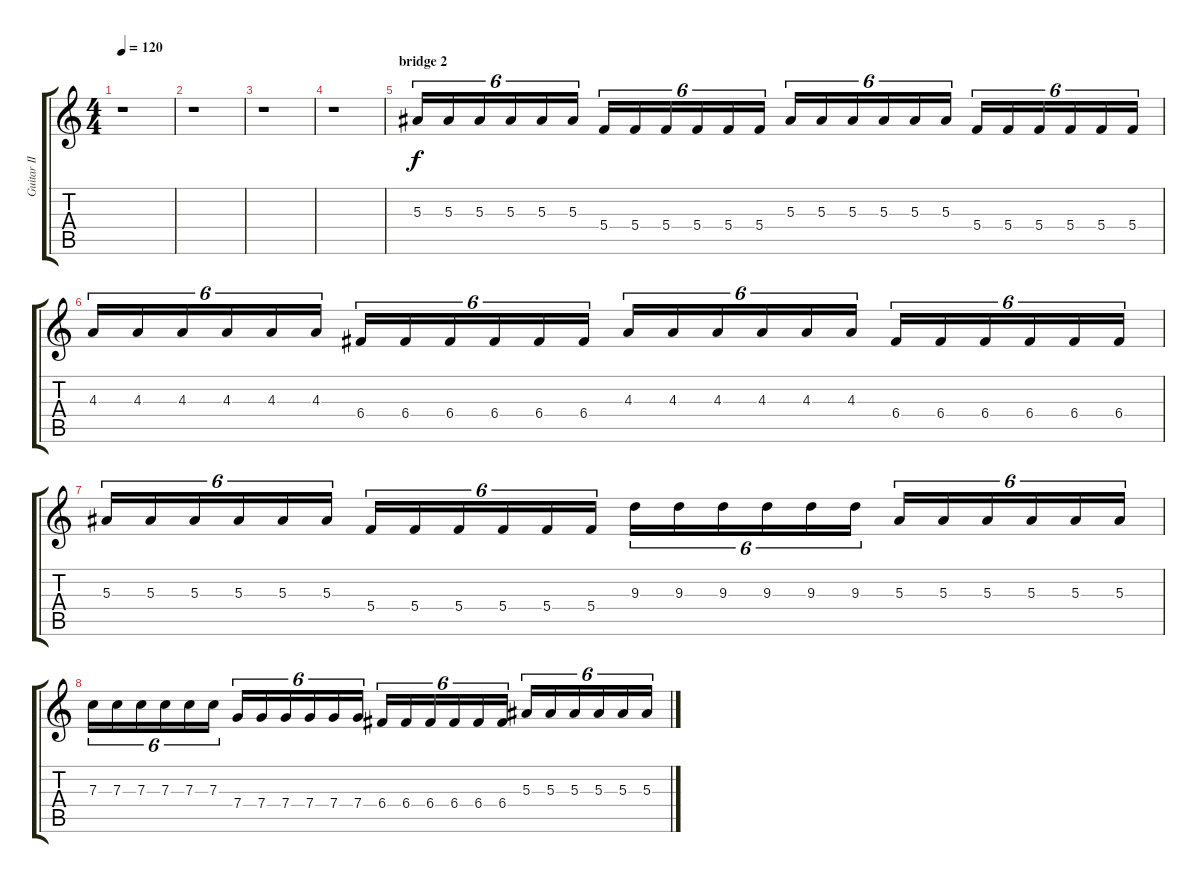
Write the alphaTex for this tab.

\track ("Guitar II" "Guitar II") {instrument distortionguitar}
\staff {score tabs}
\tuning (D4 A3 F3 C3 G2 D2) {hide}
\ts (4 4)
\tempo 120
\clef g2
\ks c
r.1{dy f} |
r.1 |
r.1 |
r.1 |
\section ("" "bridge 2")
5.3.16{tu (6 4) volume 13 balance 12} 5.3.16{tu (6 4)} 5.3.16{tu (6 4)} 5.3.16{tu (6 4)} 5.3.16{tu (6 4)} 5.3.16{tu (6 4)} 5.4.16{tu (6 4)} 5.4.16{tu (6 4)} 5.4.16{tu (6 4)} 5.4.16{tu (6 4)} 5.4.16{tu (6 4)} 5.4.16{tu (6 4)} 5.3.16{tu (6 4)} 5.3.16{tu (6 4)} 5.3.16{tu (6 4)} 5.3.16{tu (6 4)} 5.3.16{tu (6 4)} 5.3.16{tu (6 4)} 5.4.16{tu (6 4)} 5.4.16{tu (6 4)} 5.4.16{tu (6 4)} 5.4.16{tu (6 4)} 5.4.16{tu (6 4)} 5.4.16{tu (6 4)} |
4.3.16{tu (6 4)} 4.3.16{tu (6 4)} 4.3.16{tu (6 4)} 4.3.16{tu (6 4)} 4.3.16{tu (6 4)} 4.3.16{tu (6 4)} 6.4.16{tu (6 4)} 6.4.16{tu (6 4)} 6.4.16{tu (6 4)} 6.4.16{tu (6 4)} 6.4.16{tu (6 4)} 6.4.16{tu (6 4)} 4.3.16{tu (6 4)} 4.3.16{tu (6 4)} 4.3.16{tu (6 4)} 4.3.16{tu (6 4)} 4.3.16{tu (6 4)} 4.3.16{tu (6 4)} 6.4.16{tu (6 4)} 6.4.16{tu (6 4)} 6.4.16{tu (6 4)} 6.4.16{tu (6 4)} 6.4.16{tu (6 4)} 6.4.16{tu (6 4)} |
5.3.16{tu (6 4)} 5.3.16{tu (6 4)} 5.3.16{tu (6 4)} 5.3.16{tu (6 4)} 5.3.16{tu (6 4)} 5.3.16{tu (6 4)} 5.4.16{tu (6 4)} 5.4.16{tu (6 4)} 5.4.16{tu (6 4)} 5.4.16{tu (6 4)} 5.4.16{tu (6 4)} 5.4.16{tu (6 4)} 9.3.16{tu (6 4)} 9.3.16{tu (6 4)} 9.3.16{tu (6 4)} 9.3.16{tu (6 4)} 9.3.16{tu (6 4)} 9.3.16{tu (6 4)} 5.3.16{tu (6 4)} 5.3.16{tu (6 4)} 5.3.16{tu (6 4)} 5.3.16{tu (6 4)} 5.3.16{tu (6 4)} 5.3.16{tu (6 4)} |
7.3.16{tu (6 4)} 7.3.16{tu (6 4)} 7.3.16{tu (6 4)} 7.3.16{tu (6 4)} 7.3.16{tu (6 4)} 7.3.16{tu (6 4)} 7.4.16{tu (6 4)} 7.4.16{tu (6 4)} 7.4.16{tu (6 4)} 7.4.16{tu (6 4)} 7.4.16{tu (6 4)} 7.4.16{tu (6 4)} 6.4.16{tu (6 4)} 6.4.16{tu (6 4)} 6.4.16{tu (6 4)} 6.4.16{tu (6 4)} 6.4.16{tu (6 4)} 6.4.16{tu (6 4)} 5.3.16{tu (6 4)} 5.3.16{tu (6 4)} 5.3.16{tu (6 4)} 5.3.16{tu (6 4)} 5.3.16{tu (6 4)} 5.3.16{tu (6 4)}
